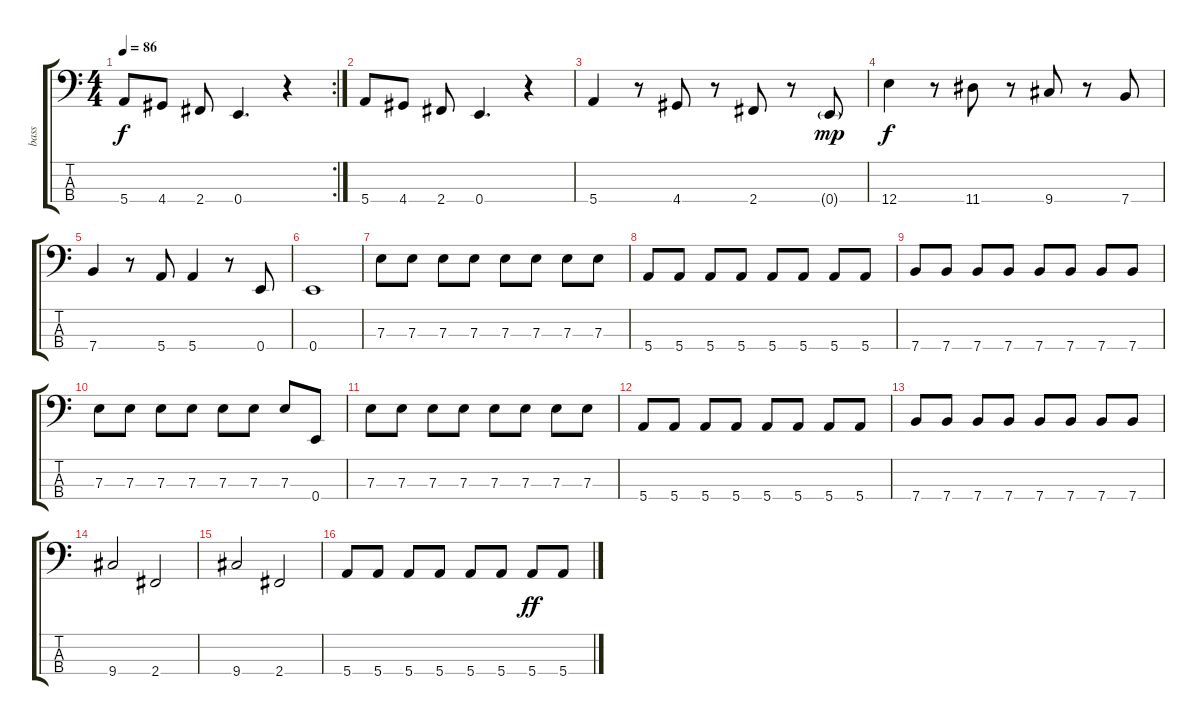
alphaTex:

\track ("bass" "bass") {instrument acousticguitarnylon}
\staff {score tabs}
\tuning (G2 D2 A1 E1) {hide}
\rc 2
\ts (4 4)
\tempo 86
\clef f4
\ks c
5.4.8{dy f} 4.4.8 2.4.8 0.4.4{d} r.4 |
5.4.8 4.4.8 2.4.8 0.4.4{d} r.4 |
5.4.4 r.8 4.4.8 r.8 2.4.8 r.8 0.4{g}.8{dy mp} |
12.4.4{dy f} r.8 11.4.8 r.8 9.4.8 r.8 7.4.8 |
7.4.4 r.8 5.4.8 5.4.4 r.8 0.4.8 |
0.4.1 |
7.3.8 7.3.8 7.3.8 7.3.8 7.3.8 7.3.8 7.3.8 7.3.8 |
5.4.8 5.4.8 5.4.8 5.4.8 5.4.8 5.4.8 5.4.8 5.4.8 |
7.4.8 7.4.8 7.4.8 7.4.8 7.4.8 7.4.8 7.4.8 7.4.8 |
7.3.8 7.3.8 7.3.8 7.3.8 7.3.8 7.3.8 7.3.8 0.4.8 |
7.3.8 7.3.8 7.3.8 7.3.8 7.3.8 7.3.8 7.3.8 7.3.8 |
5.4.8 5.4.8 5.4.8 5.4.8 5.4.8 5.4.8 5.4.8 5.4.8 |
7.4.8 7.4.8 7.4.8 7.4.8 7.4.8 7.4.8 7.4.8 7.4.8 |
9.4.2 2.4.2 |
9.4.2 2.4.2 |
5.4.8 5.4.8 5.4.8 5.4.8 5.4.8 5.4.8 5.4.8{dy ff} 5.4.8
